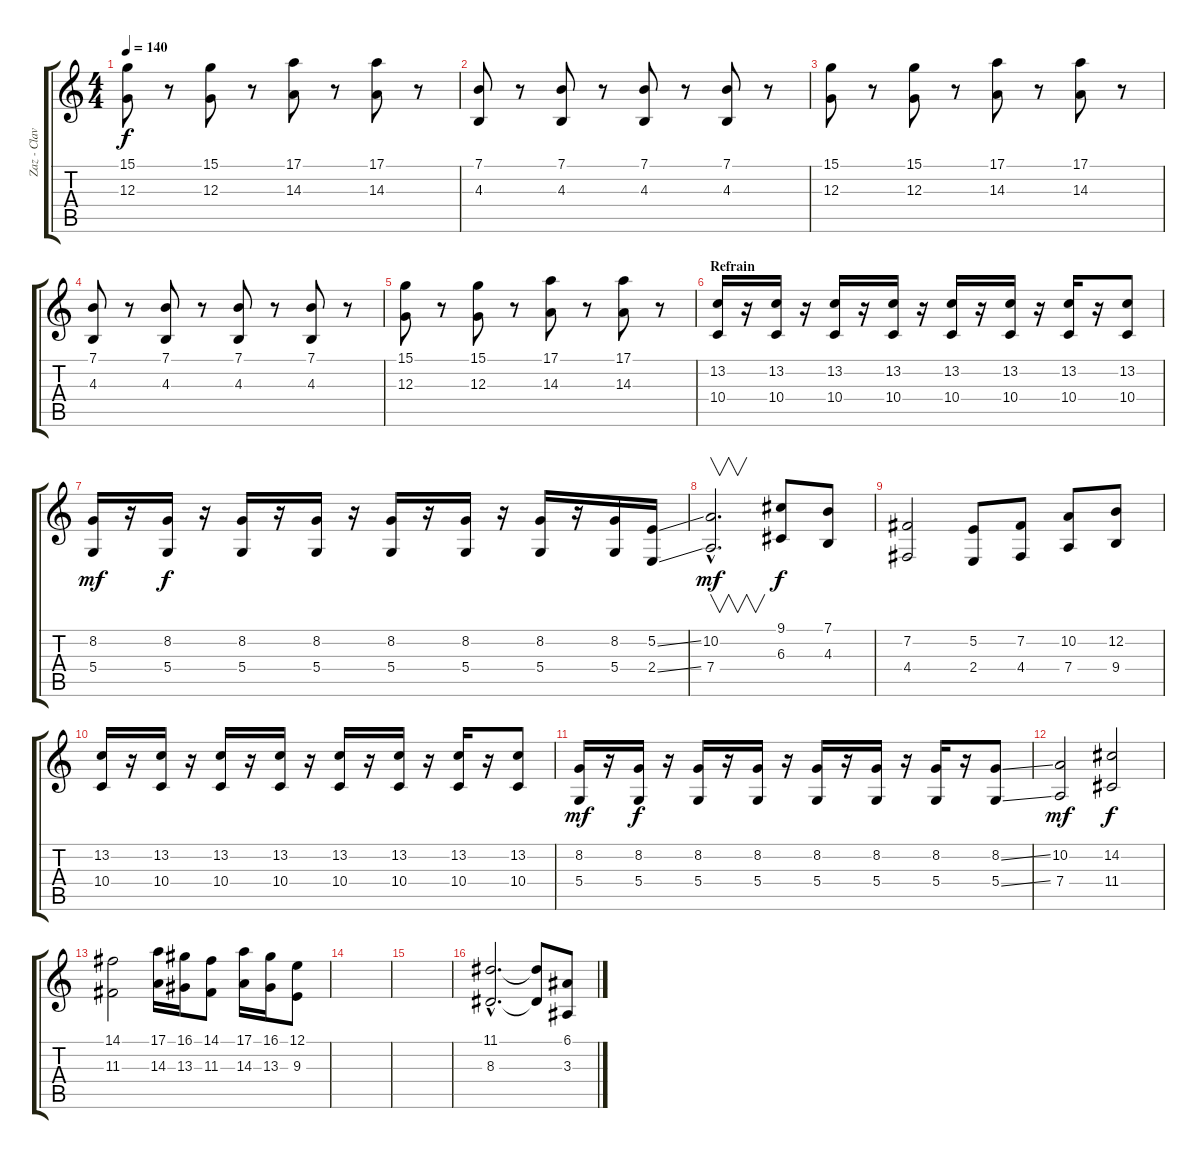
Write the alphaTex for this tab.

\track ("Zaz - Clavier (string)" "Zaz - Clav") {instrument stringensemble1}
\staff {score tabs}
\tuning (E4 B3 G3 D3 A2 E2) {hide}
\ts (4 4)
\tempo 140
\clef g2
\ks c
(15.1 12.3).8{dy f} r.8 (15.1 12.3).8 r.8 (17.1 14.3).8 r.8 (17.1 14.3).8 r.8 |
(7.1 4.3).8 r.8 (7.1 4.3).8 r.8 (7.1 4.3).8 r.8 (7.1 4.3).8 r.8 |
(15.1 12.3).8 r.8 (15.1 12.3).8 r.8 (17.1 14.3).8 r.8 (17.1 14.3).8 r.8 |
(7.1 4.3).8 r.8 (7.1 4.3).8 r.8 (7.1 4.3).8 r.8 (7.1 4.3).8 r.8 |
(15.1 12.3).8 r.8 (15.1 12.3).8 r.8 (17.1 14.3).8 r.8 (17.1 14.3).8 r.8 |
\section ("" "Refrain")
(13.2 10.4).16 r.16 (13.2 10.4).16 r.16 (13.2 10.4).16 r.16 (13.2 10.4).16 r.16 (13.2 10.4).16 r.16 (13.2 10.4).16 r.16 (13.2 10.4).16 r.16 (13.2 10.4).8 |
(8.2 5.4).16{dy mf} r.16 (8.2 5.4).16{dy f} r.16 (8.2 5.4).16 r.16 (8.2 5.4).16 r.16 (8.2 5.4).16 r.16 (8.2 5.4).16 r.16 (8.2 5.4).16 r.16 (8.2 5.4).16 (5.2{ss} 2.4{ss}).16 |
(10.2{hac} 7.4{hac}).2{v d dy mf} (9.1 6.3).8{dy f} (7.1 4.3).8 |
(7.2 4.4).2 (5.2 2.4).8 (7.2 4.4).8 (10.2 7.4).8 (12.2 9.4).8 |
(13.2 10.4).16 r.16 (13.2 10.4).16 r.16 (13.2 10.4).16 r.16 (13.2 10.4).16 r.16 (13.2 10.4).16 r.16 (13.2 10.4).16 r.16 (13.2 10.4).16 r.16 (13.2 10.4).8 |
(8.2 5.4).16{dy mf} r.16 (8.2 5.4).16{dy f} r.16 (8.2 5.4).16 r.16 (8.2 5.4).16 r.16 (8.2 5.4).16 r.16 (8.2 5.4).16 r.16 (8.2 5.4).16 r.16 (8.2{ss} 5.4{ss}).8 |
(10.2 7.4).2{dy mf} (14.2 11.4).2{dy f} |
(14.1 11.3).2 (17.1 14.3).16 (16.1 13.3).16 (14.1 11.3).8 (17.1 14.3).16 (16.1 13.3).16 (12.1 9.3).8 |
|
|
(11.1{hac} 8.3{hac}).2{d} (11.1{t} 8.3{t}).8 (6.1 3.3).8
